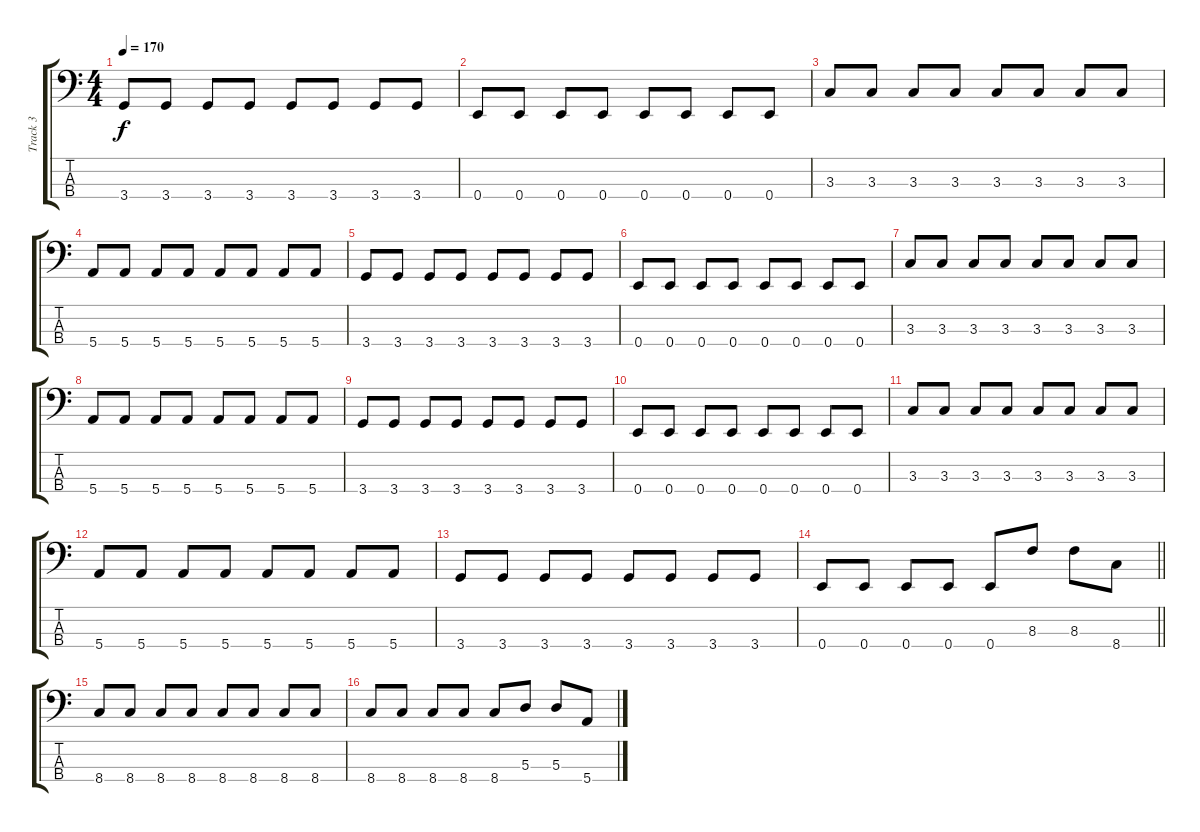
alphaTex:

\track ("Track 3" "Track 3") {instrument electricbassfinger}
\staff {score tabs}
\tuning (G2 D2 A1 E1) {hide}
\ts (4 4)
\tempo 170
\clef f4
\ks c
3.4.8{dy f} 3.4.8 3.4.8 3.4.8 3.4.8 3.4.8 3.4.8 3.4.8 |
0.4.8 0.4.8 0.4.8 0.4.8 0.4.8 0.4.8 0.4.8 0.4.8 |
3.3.8 3.3.8 3.3.8 3.3.8 3.3.8 3.3.8 3.3.8 3.3.8 |
5.4.8 5.4.8 5.4.8 5.4.8 5.4.8 5.4.8 5.4.8 5.4.8 |
3.4.8 3.4.8 3.4.8 3.4.8 3.4.8 3.4.8 3.4.8 3.4.8 |
0.4.8 0.4.8 0.4.8 0.4.8 0.4.8 0.4.8 0.4.8 0.4.8 |
3.3.8 3.3.8 3.3.8 3.3.8 3.3.8 3.3.8 3.3.8 3.3.8 |
5.4.8 5.4.8 5.4.8 5.4.8 5.4.8 5.4.8 5.4.8 5.4.8 |
3.4.8 3.4.8 3.4.8 3.4.8 3.4.8 3.4.8 3.4.8 3.4.8 |
0.4.8 0.4.8 0.4.8 0.4.8 0.4.8 0.4.8 0.4.8 0.4.8 |
3.3.8 3.3.8 3.3.8 3.3.8 3.3.8 3.3.8 3.3.8 3.3.8 |
5.4.8 5.4.8 5.4.8 5.4.8 5.4.8 5.4.8 5.4.8 5.4.8 |
3.4.8 3.4.8 3.4.8 3.4.8 3.4.8 3.4.8 3.4.8 3.4.8 |
\barLineRight lightlight
0.4.8 0.4.8 0.4.8 0.4.8 0.4.8 8.3.8 8.3.8 8.4.8 |
8.4.8 8.4.8 8.4.8 8.4.8 8.4.8 8.4.8 8.4.8 8.4.8 |
8.4.8 8.4.8 8.4.8 8.4.8 8.4.8 5.3.8 5.3.8 5.4.8
